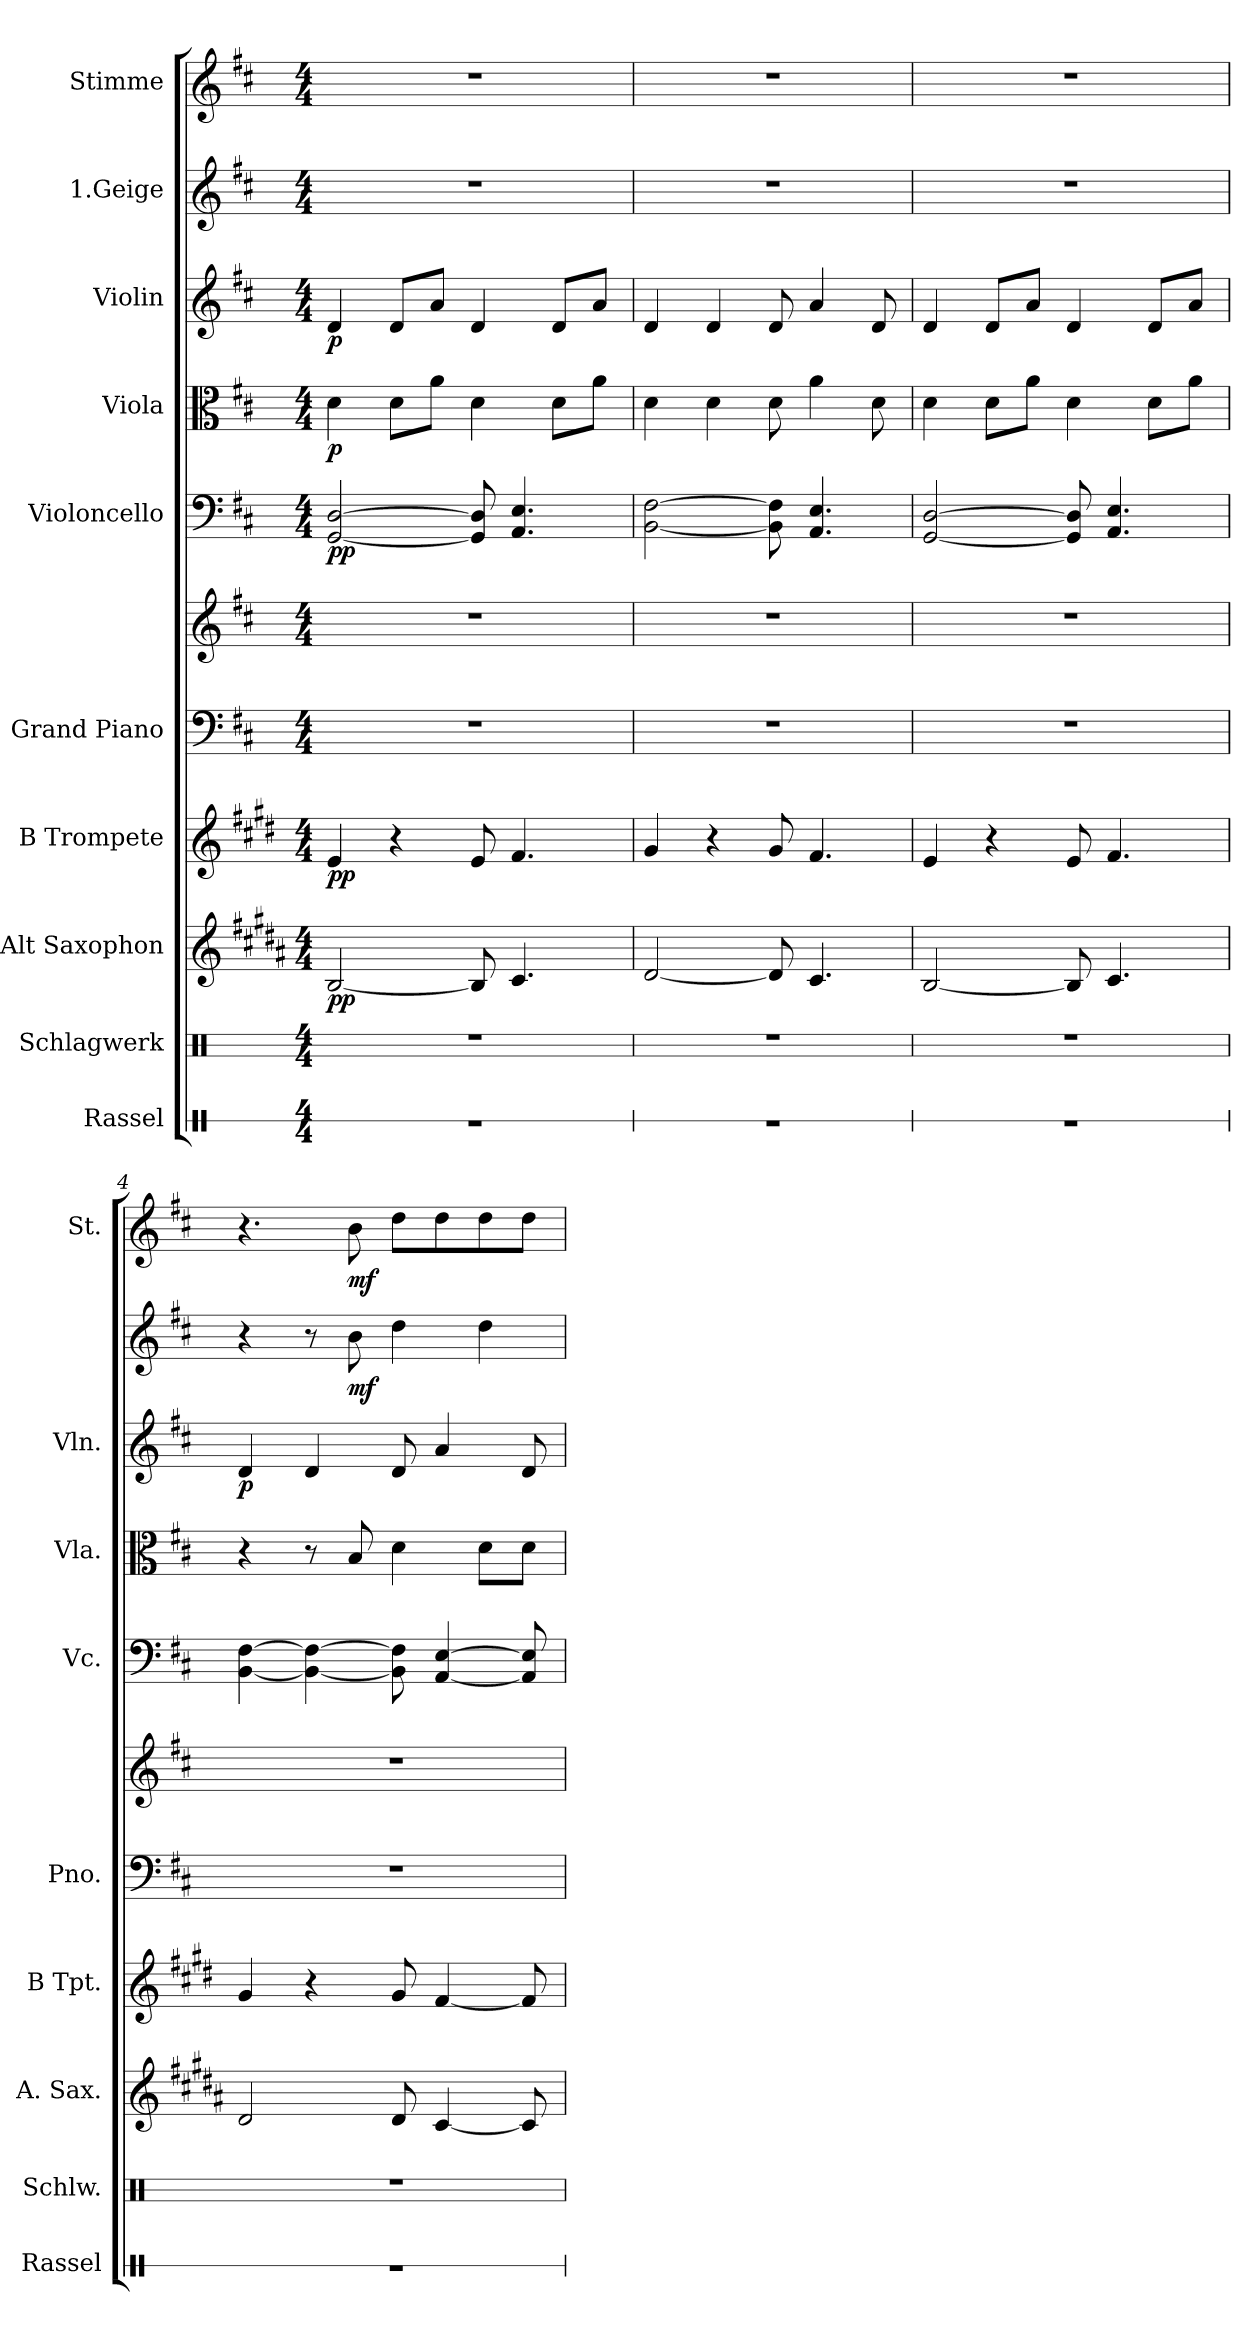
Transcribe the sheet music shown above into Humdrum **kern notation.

**kern	**kern	**kern	**dynam	**kern	**dynam	**kern	**kern	**kern	**dynam	**kern	**dynam	**kern	**dynam	**kern	**dynam	**kern	**dynam
*part10	*part9	*part8	*part8	*part7	*part7	*part6	*part6	*part5	*part5	*part4	*part4	*part3	*part3	*part2	*part2	*part1	*part1
*staff11	*staff10	*staff9	*staff9	*staff8	*staff8	*staff7	*staff6	*staff5	*staff5	*staff4	*staff4	*staff3	*staff3	*staff2	*staff2	*staff1	*staff1
*I"Rassel	*I"Schlagwerk	*I"Alt Saxophon	*	*I"B Trompete	*	*I"Grand Piano	*	*I"Violoncello	*	*I"Viola	*	*I"Violin	*	*I"1.Geige	*	*I"Stimme	*
*I'Rassel	*I'Schlw.	*I'A. Sax.	*	*I'B Tpt.	*	*I'Pno.	*	*I'Vc.	*	*I'Vla.	*	*I'Vln.	*	*	*	*I'St.	*
*stria1	*stria3	*	*	*	*	*	*	*	*	*	*	*	*	*	*	*	*
*clefX	*clefX	*clefG2	*	*clefG2	*	*clefF4	*clefG2	*clefF4	*	*clefC3	*	*clefG2	*	*clefG2	*	*clefG2	*
*	*	*ITrd5c9	*	*ITrd1c2	*	*	*	*	*	*	*	*	*	*	*	*	*
*k[]	*k[]	*k[f#c#]	*	*k[f#c#]	*	*k[f#c#]	*k[f#c#]	*k[f#c#]	*	*k[f#c#]	*	*k[f#c#]	*	*k[f#c#]	*	*k[f#c#]	*
*M4/4	*M4/4	*M4/4	*	*M4/4	*	*M4/4	*M4/4	*M4/4	*	*M4/4	*	*M4/4	*	*M4/4	*	*M4/4	*
*MM100	*MM100	*MM100	*	*MM100	*	*MM100	*MM100	*MM100	*	*MM100	*	*MM100	*	*MM100	*	*MM100	*
=1	=1	=1	=1	=1	=1	=1	=1	=1	=1	=1	=1	=1	=1	=1	=1	=1	=1
!	!	!	!LO:DY:b	!	!	!	!	!	!	!	!	!	!	!	!	!	!
!	!	!	!LO:DY:n=1:b	!	!LO:DY:b	!	!	!	!	!	!	!	!	!	!	!	!
!	!	!	!	!	!LO:DY:n=1:b	!	!	!	!LO:DY:b	!	!	!	!	!	!	!	!
!	!	!	!	!	!	!	!	!	!LO:DY:n=1:b	!	!LO:DY:b	!	!LO:DY:b	!	!	!	!
1r	1r	[2D/	p p	4d/	p p	1r	1r	[2GG/ [2D/	p p	4d\	p	4d/	p	1r	.	1r	.
.	.	.	.	4r	.	.	.	.	.	8d\L	.	8d/L	.	.	.	.	.
.	.	.	.	.	.	.	.	.	.	8a\J	.	8a/J	.	.	.	.	.
.	.	8D/]	.	8d/	.	.	.	8GG/] 8D/]	.	4d\	.	4d/	.	.	.	.	.
.	.	4.E/	.	4.e/	.	.	.	4.AA/ 4.E/	.	.	.	.	.	.	.	.	.
.	.	.	.	.	.	.	.	.	.	8d\L	.	8d/L	.	.	.	.	.
.	.	.	.	.	.	.	.	.	.	8a\J	.	8a/J	.	.	.	.	.
=2	=2	=2	=2	=2	=2	=2	=2	=2	=2	=2	=2	=2	=2	=2	=2	=2	=2
1r	1r	[2F#/	.	4f#/	.	1r	1r	[2BB\ [2F#\	.	4d\	.	4d/	.	1r	.	1r	.
.	.	.	.	4r	.	.	.	.	.	4d\	.	4d/	.	.	.	.	.
.	.	8F#/]	.	8f#/	.	.	.	8BB\] 8F#\]	.	8d\	.	8d/	.	.	.	.	.
.	.	4.E/	.	4.e/	.	.	.	4.AA/ 4.E/	.	4a\	.	4a/	.	.	.	.	.
.	.	.	.	.	.	.	.	.	.	8d\	.	8d/	.	.	.	.	.
=3	=3	=3	=3	=3	=3	=3	=3	=3	=3	=3	=3	=3	=3	=3	=3	=3	=3
1r	1r	[2D/	.	4d/	.	1r	1r	[2GG/ [2D/	.	4d\	.	4d/	.	1r	.	1r	.
.	.	.	.	4r	.	.	.	.	.	8d\L	.	8d/L	.	.	.	.	.
.	.	.	.	.	.	.	.	.	.	8a\J	.	8a/J	.	.	.	.	.
.	.	8D/]	.	8d/	.	.	.	8GG/] 8D/]	.	4d\	.	4d/	.	.	.	.	.
.	.	4.E/	.	4.e/	.	.	.	4.AA/ 4.E/	.	.	.	.	.	.	.	.	.
.	.	.	.	.	.	.	.	.	.	8d\L	.	8d/L	.	.	.	.	.
.	.	.	.	.	.	.	.	.	.	8a\J	.	8a/J	.	.	.	.	.
=4	=4	=4	=4	=4	=4	=4	=4	=4	=4	=4	=4	=4	=4	=4	=4	=4	=4
!	!	!	!	!	!	!	!	!	!	!	!	!	!LO:DY:b	!	!	!	!
1r	1r	2F#/	.	4f#/	.	1r	1r	[4BB\ [4F#\	.	4r	.	4d/	p	4r	.	4.r	.
.	.	.	.	4r	.	.	.	4BB\_ 4F#\_	.	8r	.	4d/	.	8r	.	.	.
!	!	!	!	!	!	!	!	!	!	!	!	!	!	!	!LO:DY:b	!	!LO:DY:b
.	.	.	.	.	.	.	.	.	.	8B/	.	.	.	8b\	mf	8b\	mf
.	.	8F#/	.	8f#/	.	.	.	8BB\] 8F#\]	.	4d\	.	8d/	.	4dd\	.	8dd\L	.
.	.	[4E/	.	[4e/	.	.	.	[4AA/ [4E/	.	.	.	4a/	.	.	.	8dd\	.
.	.	.	.	.	.	.	.	.	.	8d\L	.	.	.	4dd\	.	8dd\	.
.	.	8E/]	.	8e/]	.	.	.	8AA/] 8E/]	.	8d\J	.	8d/	.	.	.	8dd\J	.
=	=	=	=	=	=	=	=	=	=	=	=	=	=	=	=	=	=
*-	*-	*-	*-	*-	*-	*-	*-	*-	*-	*-	*-	*-	*-	*-	*-	*-	*-
